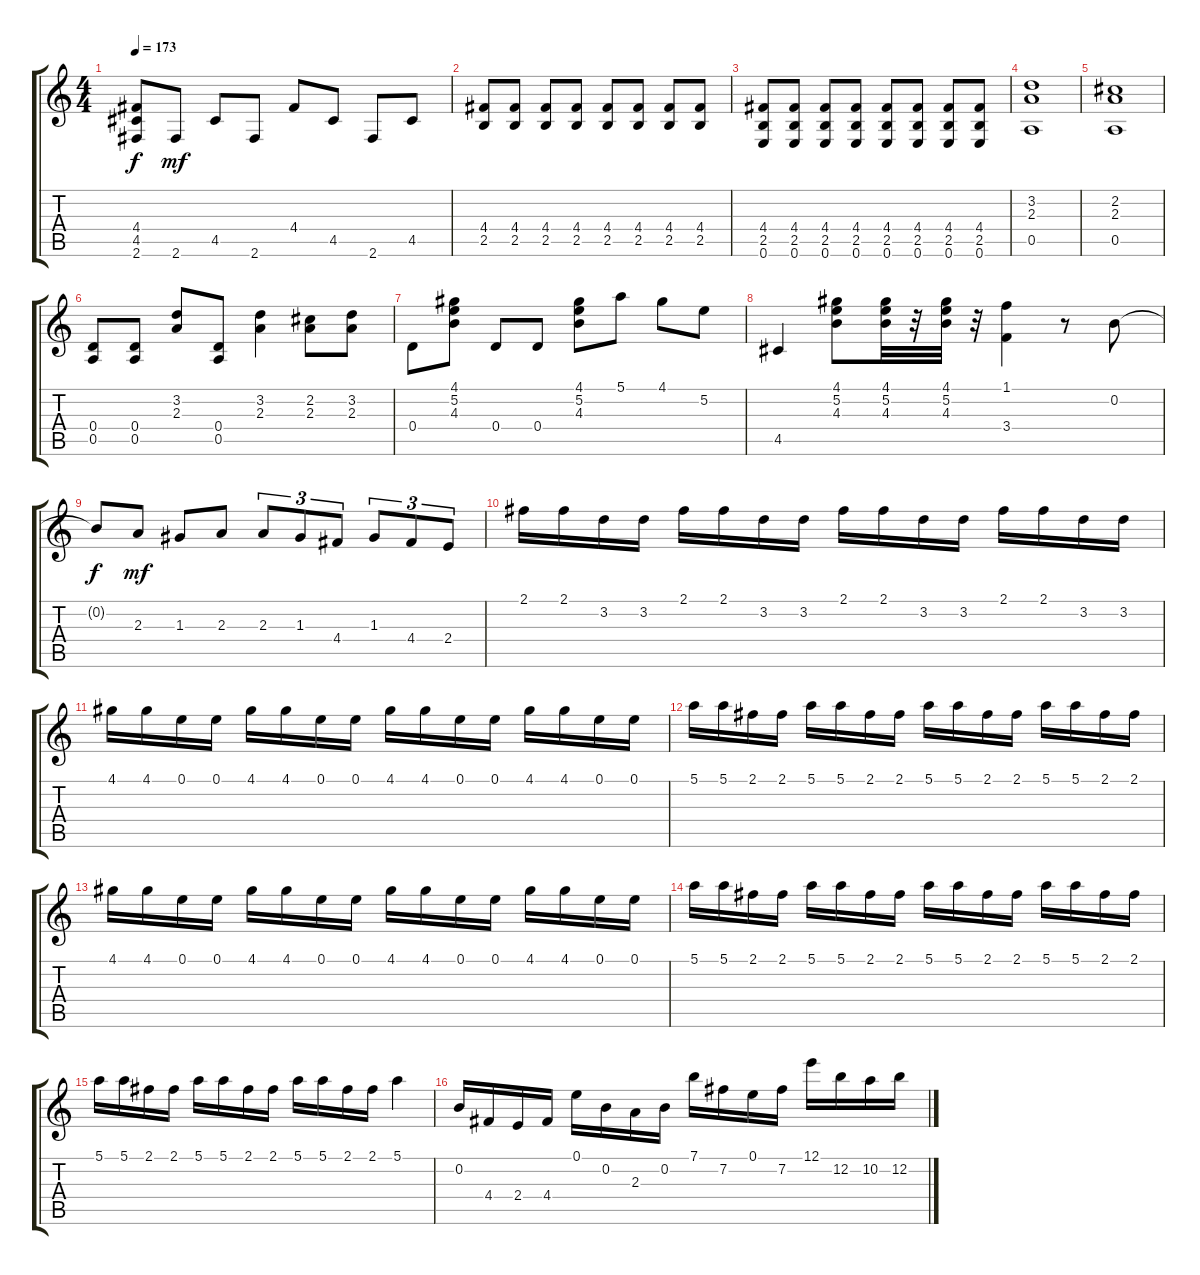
\track "" {instrument distortionguitar}
\staff {score tabs}
\tuning (E4 B3 G3 D3 A2 E2) {hide}
\ts (4 4)
\tempo 173
\clef g2
\ks c
(4.4{t} 4.5{t} 2.6{t}).8{dy f} 2.6.8{dy mf} 4.5.8 2.6.8 4.4.8 4.5.8 2.6.8 4.5.8 |
(4.4 2.5).8 (4.4 2.5).8 (4.4 2.5).8 (4.4 2.5).8 (4.4 2.5).8 (4.4 2.5).8 (4.4 2.5).8 (4.4 2.5).8 |
(4.4 2.5 0.6).8 (4.4 2.5 0.6).8 (4.4 2.5 0.6).8 (4.4 2.5 0.6).8 (4.4 2.5 0.6).8 (4.4 2.5 0.6).8 (4.4 2.5 0.6).8 (4.4 2.5 0.6).8 |
(3.2 2.3 0.5).1 |
(2.2 2.3 0.5).1 |
(0.4 0.5).8 (0.4 0.5).8 (3.2 2.3).8 (0.4 0.5).8 (3.2 2.3).4 (2.2 2.3).8 (3.2 2.3).8 |
0.4.8 (4.1 5.2 4.3).8 0.4.8 0.4.8 (4.1 5.2 4.3).8 5.1.8 4.1.8 5.2.8 |
4.5.4 (4.1 5.2 4.3).8 (4.1 5.2 4.3).32 r.32 (4.1 5.2 4.3).32 r.32 (1.1 3.4).4 r.8 0.2.8 |
0.2{t}.8{dy f} 2.3.8{dy mf} 1.3.8 2.3.8 2.3.8{tu (3 2)} 1.3.8{tu (3 2)} 4.4.8{tu (3 2)} 1.3.8{tu (3 2)} 4.4.8{tu (3 2)} 2.4.8{tu (3 2)} |
2.1.16 2.1.16 3.2.16 3.2.16 2.1.16 2.1.16 3.2.16 3.2.16 2.1.16 2.1.16 3.2.16 3.2.16 2.1.16 2.1.16 3.2.16 3.2.16 |
4.1.16 4.1.16 0.1.16 0.1.16 4.1.16 4.1.16 0.1.16 0.1.16 4.1.16 4.1.16 0.1.16 0.1.16 4.1.16 4.1.16 0.1.16 0.1.16 |
5.1.16 5.1.16 2.1.16 2.1.16 5.1.16 5.1.16 2.1.16 2.1.16 5.1.16 5.1.16 2.1.16 2.1.16 5.1.16 5.1.16 2.1.16 2.1.16 |
4.1.16 4.1.16 0.1.16 0.1.16 4.1.16 4.1.16 0.1.16 0.1.16 4.1.16 4.1.16 0.1.16 0.1.16 4.1.16 4.1.16 0.1.16 0.1.16 |
5.1.16 5.1.16 2.1.16 2.1.16 5.1.16 5.1.16 2.1.16 2.1.16 5.1.16 5.1.16 2.1.16 2.1.16 5.1.16 5.1.16 2.1.16 2.1.16 |
5.1.16 5.1.16 2.1.16 2.1.16 5.1.16 5.1.16 2.1.16 2.1.16 5.1.16 5.1.16 2.1.16 2.1.16 5.1.4 |
0.2.16 4.4.16 2.4.16 4.4.16 0.1.16 0.2.16 2.3.16 0.2.16 7.1.16 7.2.16 0.1.16 7.2.16 12.1.16 12.2.16 10.2.16 12.2.16
